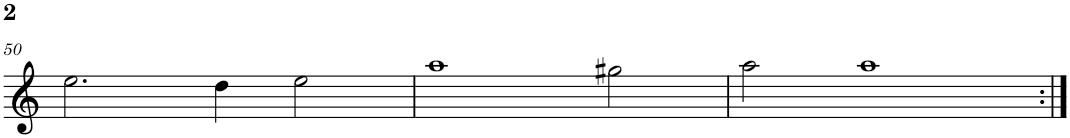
**kern
*part1
*staff1
*I"Cinq parties
!!LO:PB:g=z
*clefG2
*k[]
*M3/2
=50
2.ee\
4dd\
2ee\
=51
1aa
2gg#X\
=52
2aa\
1aa
=:|!
*-
